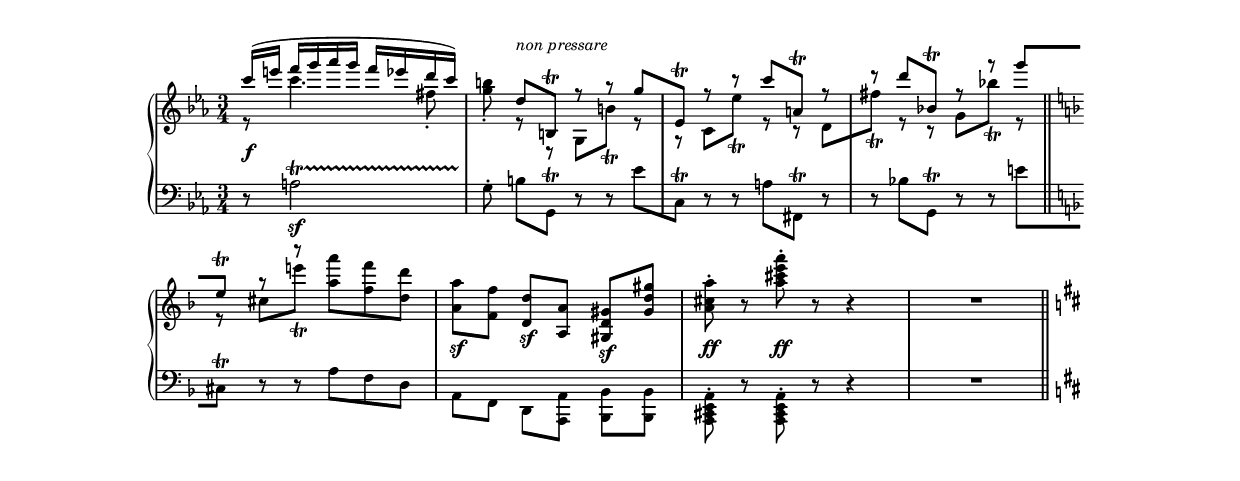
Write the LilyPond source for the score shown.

\version "2.11.34"
\include "english.ly"

% NR 1.6 Staff notation

% L. v. Beethoven, Op. 106
% Piano sonata 29 - Für das Hammer-Klavier
% Movt IV

#(set-global-staff-size 14)

\paper {
  #(define dump-extents #t)
  indent = 0\mm
  %ragged-right = ##t
  line-width = 16\cm
  force-assignment = #""
  line-width = #(- line-width (* mm  3.000000))
}

\layout {
   \context {
      \Score
      %\override SpacingSpanner #'base-shortest-duration = #(ly:make-moment 1 16) 
      \override Beam #'breakable = ##t
      \override BarNumber #'transparent = ##t
   }
}

\new PianoStaff <<

   % RH staff
   \new Staff {
      \clef treble
      \key ef \major
      \time 3/4

      <<

         % RH voice 1
         \new Voice {
            \partial 1 * 5/8
            \voiceOne
            \once \override DynamicLineSpanner #'staff-padding = #4
            c'''16 \f (
            e'''16
            f'''16
            g'''16
            af'''16
            g'''16
            f'''16
            ef'''16
            d'''16
            c'''16 )

            |

            s8
            \once \override TextScript #'staff-padding = #6
            d''8 [
            ^ \markup \italic { non pressare }
            \override Voice.Script #'extra-offset = #'(0 . 1)
            b8 ] \trill
            r8
            r8
            g''8 [

            |

            ef'8 ] \trill
            r8
            r8
            c'''8 [
            a'8 ] \trill
            r8

            |

            r8
            d''' [
            bf'!8 ] \trill
            r8
            r8
            g'''8 [

            \bar "||"
            \break
            \key d \minor

            e''8 ] \trill
            r8
            r8

         }

         
         % RH voice 2
         \new Voice {
            \voiceTwo
            \partial 1 * 5/8
            r8
            c'''4.
            fs''8 \staccato

            |

            <b'' g''>8 \staccato
            r8
            r8
            g8 [
            b'8 ] \trill
            r8

            |

            r8
            c'8 [
            ef''8 ] \trill
            r8
            r8
            d'8 [

            |

            fs''8 ] \trill
            r8
            r8
            g'8 [
            bf''!8 ] \trill
            r8

            \bar "||"
            
            r8
            cs''8 [
            e'''!8 ] \trill

         }

      >>

      \oneVoice
      <a''' a''>8 [
      <f''' f''>8
      <d''' d''>8 ]

      |

      <a'' a'>8 [ \sf
      <f'' f'>8 ]
      <d'' d'>8 [ \sf
      <a' a> ]
      <gs' d' gs> [ \sf
      <gs'' d'' gs'> ]

      |

      \override DynamicLineSpanner #'staff-padding = #4
      \override DynamicText #'staff-padding = #4
      <a'' cs'' a'> \ff \staccato
      r8
      <a''' e''' cs''' a''>8 \ff \staccato
      r8
      r4

      |

      R1 * 3/4

      \bar "||"
      \key d \major
   }

   % LH
   \new Staff {
      \clef bass
      \key ef \major
      \time 3/4

      \partial 1 * 5/8
      r8
      a2 \sf \startTrillSpan

      |

      g8 \staccato \stopTrillSpan
      b8 [
      g,8 ] \trill
      r8
      r8
      ef'8 [

      |

      c8 ] \trill
      r8
      r8
      \stemDown
      a8 [
      fs,8 ] \trill
      r8

      |

      r8
      bf!8 [
      g,8 ] \trill
      r8
      r8
      e'8 [

      \bar "||"
      \key d \minor

      cs8 ] \trill
      r8
      r8
      a8 [
      f8
      d8 ]

      |

      a,8 [
      f,8 ]
      d,8 [
      <a, a,,>8 ]
      <bf, bf,,>8 [
      <bf, bf,,>8 ]

      |

      <a, e, cs, a,,>8 \staccato
      r8
      <a, e, cs, a,,>8 \staccato
      r8
      r4

      |

      R1 * 3/4

      \bar "||"
      \key d \major
   }

>>

